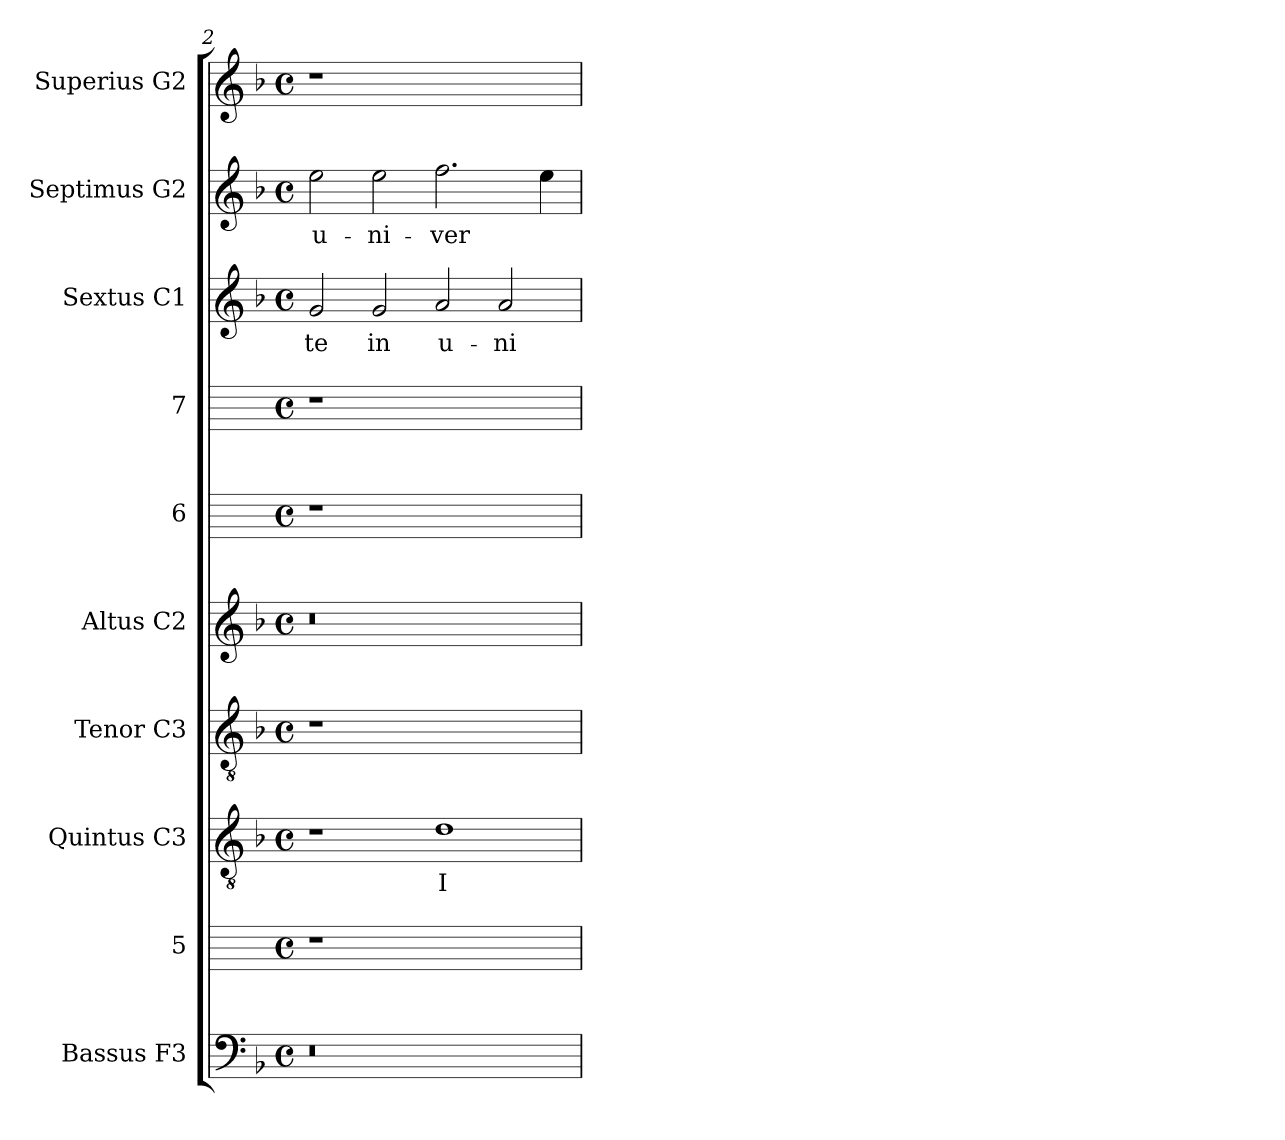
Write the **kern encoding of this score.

**kern	**kern	**kern	**text	**kern	**kern	**kern	**kern	**kern	**text	**kern	**text	**kern
*part10	*part9	*part8	*part8	*part7	*part6	*part5	*part4	*part3	*part3	*part2	*part2	*part1
*staff10	*staff9	*staff8	*staff8	*staff7	*staff6	*staff5	*staff4	*staff3	*staff3	*staff2	*staff2	*staff1
*I"Bassus  F3	*I"5	*I"Quintus  C3	*	*I"Tenor  C3	*I"Altus  C2	*I"6	*I"7	*I"Sextus  C1	*	*I"Septimus  G2	*	*I"Superius  G2
*I'B	*	*	*	*I'T	*I'A	*	*	*	*	*	*	*I'S
*clefF4	*	*clefGv2	*	*clefGv2	*clefG2	*	*	*clefG2	*	*clefG2	*	*clefG2
*k[b-]	*k[]	*k[b-]	*	*k[b-]	*k[b-]	*k[]	*k[]	*k[b-]	*	*k[b-]	*	*k[b-]
*F:	*C:	*F:	*	*F:	*F:	*C:	*C:	*F:	*	*F:	*	*F:
*M4/4	*M4/4	*M4/4	*	*M4/4	*M4/4	*M4/4	*M4/4	*M4/4	*	*M4/4	*	*M4/4
*met(c)	*met(c)	*met(c)	*	*met(c)	*met(c)	*met(c)	*met(c)	*met(c)	*	*met(c)	*	*met(c)
=2	=2	=2	=2	=2	=2	=2	=2	=2	=2	=2	=2	=2
!	!	!	!	!	!	!	!	!	!LO:LY:b:rj	!	!LO:LY:b:rj	!
0r	1r	1r	.	1r	0r	1r	1r	2g/	-te	2ee\	u-	1r
!	!	!	!	!	!	!	!	!	!LO:LY:b:rj	!	!LO:LY:b:rj	!
.	.	.	.	.	.	.	.	2g/	in	2ee\	-ni-	.
!	!	!	!LO:LY:b:rj	!	!	!	!	!	!LO:LY:b:rj	!	!LO:LY:b:rj	!
.	1ryy	1d	I-	1ryy	.	1ryy	1ryy	2a/	u-	2.ff\	-ver-	1ryy
!	!	!	!	!	!	!	!	!	!LO:LY:b:rj	!	!	!
.	.	.	.	.	.	.	.	2a/	-ni-	.	.	.
!	!	!	!	!	!	!	!	!	!	!	!LO:LY:b:rj	!
.	.	.	.	.	.	.	.	.	.	4ee\	--	.
=	=	=	=	=	=	=	=	=	=	=	=	=
*-	*-	*-	*-	*-	*-	*-	*-	*-	*-	*-	*-	*-
